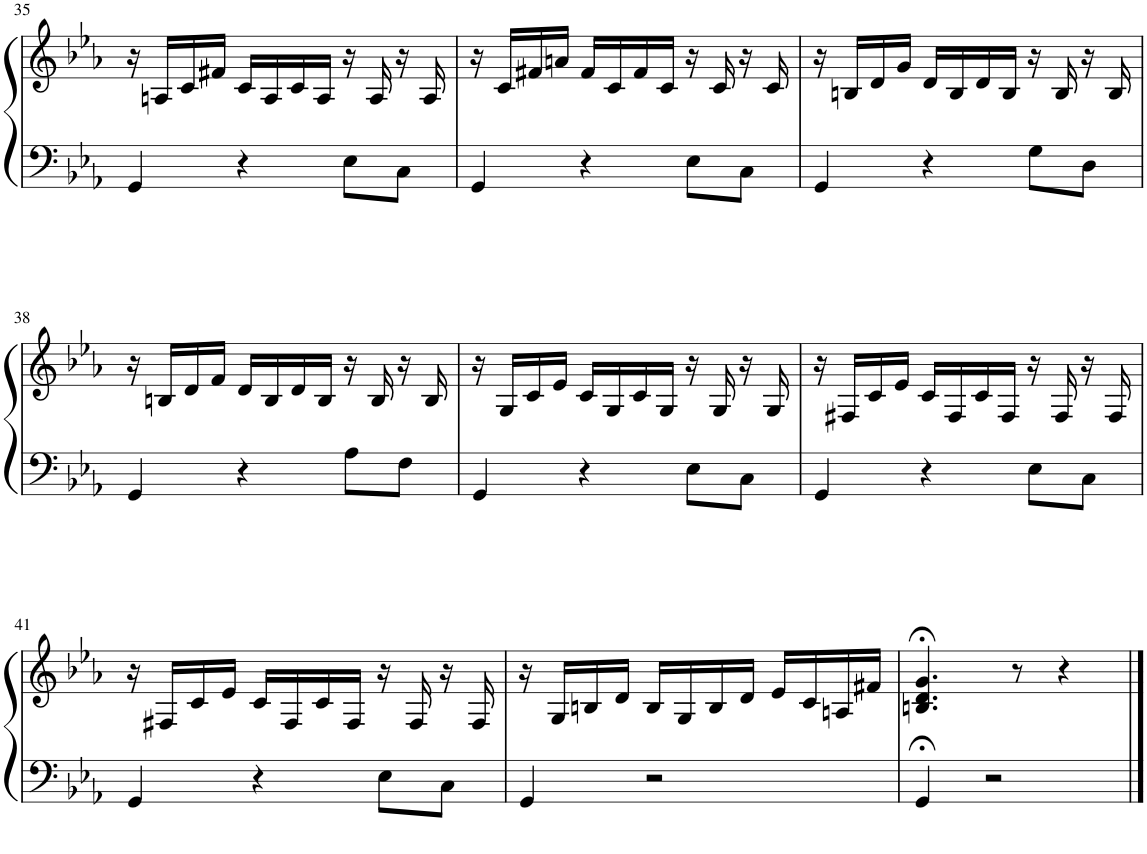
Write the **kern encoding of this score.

**kern	**kern
*part1	*part1
*staff2	*staff1
*I"Piano	*
*I'Pno.	*
!!LO:PB:g=z
*clefF4	*clefG2
*k[b-e-a-]	*k[b-e-a-]
*M3/4	*M3/4
=35	=35
4GG/	16r
.	16An/LL
.	16c/
.	16f#X/JJ
4r	16c/LL
.	16A/
.	16c/
.	16A/JJ
8E-\L	16r
.	16A/
8C\J	16r
.	16A/
=36	=36
4GG/	16r
.	16c/LL
.	16f#X/
.	16an/JJ
4r	16f#/LL
.	16c/
.	16f#/
.	16c/JJ
8E-\L	16r
.	16c/
8C\J	16r
.	16c/
=37	=37
4GG/	16r
.	16Bn/LL
.	16d/
.	16g/JJ
4r	16d/LL
.	16B/
.	16d/
.	16B/JJ
8G\L	16r
.	16B/
8D\J	16r
.	16B/
!!LO:LB:g=z
=38	=38
4GG/	16r
.	16Bn/LL
.	16d/
.	16f/JJ
4r	16d/LL
.	16B/
.	16d/
.	16B/JJ
8A-\L	16r
.	16B/
8F\J	16r
.	16B/
=39	=39
4GG/	16r
.	16G/LL
.	16c/
.	16e-/JJ
4r	16c/LL
.	16G/
.	16c/
.	16G/JJ
8E-\L	16r
.	16G/
8C\J	16r
.	16G/
=40	=40
4GG/	16r
.	16F#X/LL
.	16c/
.	16e-/JJ
4r	16c/LL
.	16F#/
.	16c/
.	16F#/JJ
8E-\L	16r
.	16F#/
8C\J	16r
.	16F#/
!!LO:LB:g=z
=41	=41
4GG/	16r
.	16F#X/LL
.	16c/
.	16e-/JJ
4r	16c/LL
.	16F#/
.	16c/
.	16F#/JJ
8E-\L	16r
.	16F#/
8C\J	16r
.	16F#/
=42	=42
4GG/	16r
.	16G/LL
.	16Bn/
.	16d/JJ
2r	16B/LL
.	16G/
.	16B/
.	16d/JJ
.	16e-/LL
.	16c/
.	16An/
.	16f#X/JJ
=43	=43
4GG;</	4.Bn/;< 4.d/;< 4.g/;<
2r	.
.	8r
.	4r
==	==
*-	*-
